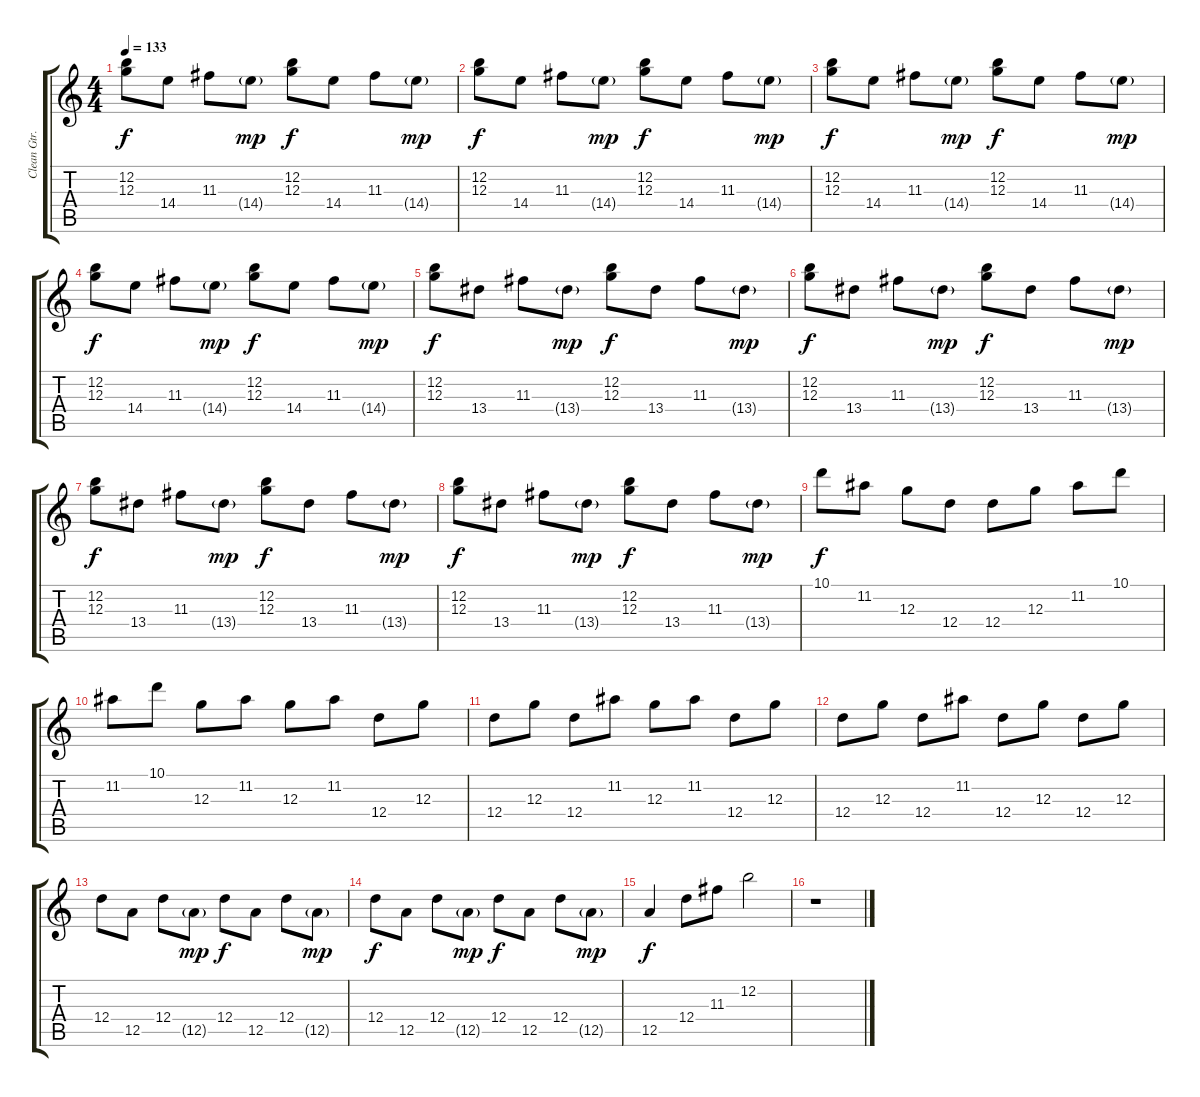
\track ("Clean Gtr." "Clean Gtr.") {instrument electricguitarclean}
\staff {score tabs}
\tuning (E4 B3 G3 D3 A2 E2) {hide}
\ts (4 4)
\tempo 133
\clef g2
\ks c
(12.2 12.3).8{dy f instrument electricguitarclean} 14.4.8 11.3.8 14.4{g}.8{dy mp} (12.2 12.3).8{dy f} 14.4.8 11.3.8 14.4{g}.8{dy mp} |
(12.2 12.3).8{dy f} 14.4.8 11.3.8 14.4{g}.8{dy mp} (12.2 12.3).8{dy f} 14.4.8 11.3.8 14.4{g}.8{dy mp} |
(12.2 12.3).8{dy f} 14.4.8 11.3.8 14.4{g}.8{dy mp} (12.2 12.3).8{dy f} 14.4.8 11.3.8 14.4{g}.8{dy mp} |
(12.2 12.3).8{dy f} 14.4.8 11.3.8 14.4{g}.8{dy mp} (12.2 12.3).8{dy f} 14.4.8 11.3.8 14.4{g}.8{dy mp} |
(12.2 12.3).8{dy f} 13.4.8 11.3.8 13.4{g}.8{dy mp} (12.2 12.3).8{dy f} 13.4.8 11.3.8 13.4{g}.8{dy mp} |
(12.2 12.3).8{dy f} 13.4.8 11.3.8 13.4{g}.8{dy mp} (12.2 12.3).8{dy f} 13.4.8 11.3.8 13.4{g}.8{dy mp} |
(12.2 12.3).8{dy f} 13.4.8 11.3.8 13.4{g}.8{dy mp} (12.2 12.3).8{dy f} 13.4.8 11.3.8 13.4{g}.8{dy mp} |
(12.2 12.3).8{dy f} 13.4.8 11.3.8 13.4{g}.8{dy mp} (12.2 12.3).8{dy f} 13.4.8 11.3.8 13.4{g}.8{dy mp} |
10.1.8{dy f} 11.2.8 12.3.8 12.4.8 12.4.8 12.3.8 11.2.8 10.1.8 |
11.2.8 10.1.8 12.3.8 11.2.8 12.3.8 11.2.8 12.4.8 12.3.8 |
12.4.8 12.3.8 12.4.8 11.2.8 12.3.8 11.2.8 12.4.8 12.3.8 |
12.4.8 12.3.8 12.4.8 11.2.8 12.4.8 12.3.8 12.4.8 12.3.8 |
12.4.8 12.5.8 12.4.8 12.5{g}.8{dy mp} 12.4.8{dy f} 12.5.8 12.4.8 12.5{g}.8{dy mp} |
12.4.8{dy f} 12.5.8 12.4.8 12.5{g}.8{dy mp} 12.4.8{dy f} 12.5.8 12.4.8 12.5{g}.8{dy mp} |
12.5.4{dy f} 12.4.8 11.3.8 12.2.2 |
r.1
